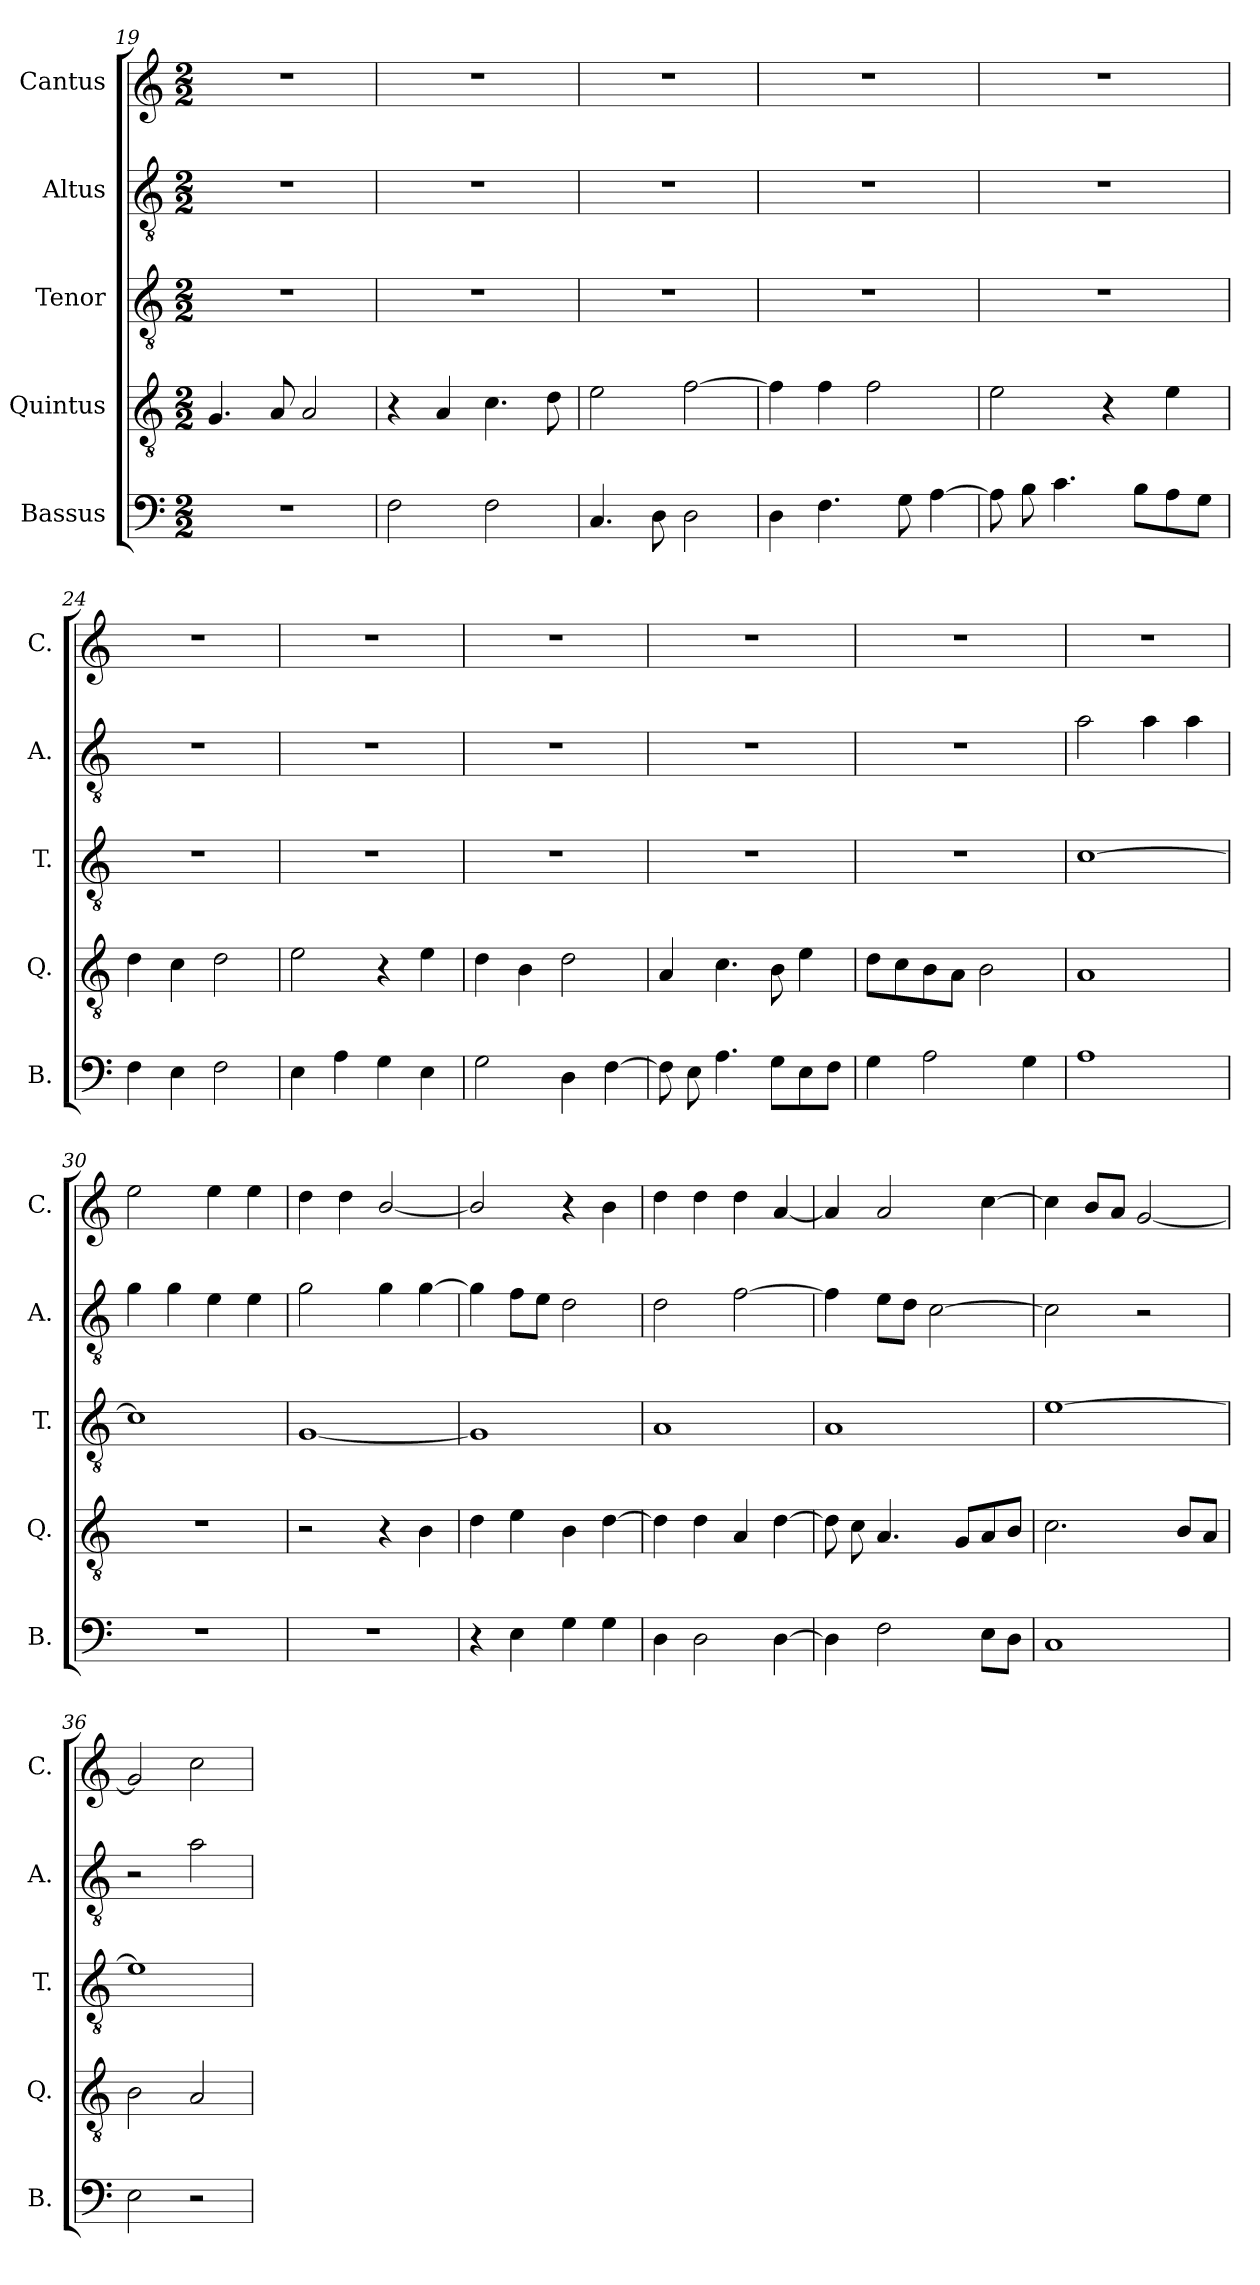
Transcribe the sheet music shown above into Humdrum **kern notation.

**kern	**kern	**kern	**kern	**kern
*part5	*part4	*part3	*part2	*part1
*staff5	*staff4	*staff3	*staff2	*staff1
*I"Bassus	*I"Quintus	*I"Tenor	*I"Altus	*I"Cantus
*I'B.	*I'Q.	*I'T.	*I'A.	*I'C.
*clefF4	*clefGv2	*clefGv2	*clefGv2	*clefG2
*k[]	*k[]	*k[]	*k[]	*k[]
*M2/2	*M2/2	*M2/2	*M2/2	*M2/2
=19	=19	=19	=19	=19
1r	4.G/	1r	1r	1r
.	8A/	.	.	.
.	2A/	.	.	.
=20	=20	=20	=20	=20
2F\	4r	1r	1r	1r
.	4A/	.	.	.
2F\	4.c\	.	.	.
.	8d\	.	.	.
=21	=21	=21	=21	=21
4.C/	2e\	1r	1r	1r
8D\	.	.	.	.
2D\	[2f\	.	.	.
=22	=22	=22	=22	=22
4D\	4f\]	1r	1r	1r
4.F\	4f\	.	.	.
.	2f\	.	.	.
8G\	.	.	.	.
[4A\	.	.	.	.
=23	=23	=23	=23	=23
8A\]	2e\	1r	1r	1r
8B\	.	.	.	.
4.c\	.	.	.	.
.	4r	.	.	.
8B\L	.	.	.	.
8A\	4e\	.	.	.
8G\J	.	.	.	.
=24	=24	=24	=24	=24
4F\	4d\	1r	1r	1r
4E\	4c\	.	.	.
2F\	2d\	.	.	.
=25	=25	=25	=25	=25
4E\	2e\	1r	1r	1r
4A\	.	.	.	.
4G\	4r	.	.	.
4E\	4e\	.	.	.
=26	=26	=26	=26	=26
2G\	4d\	1r	1r	1r
.	4B\	.	.	.
4D\	2d\	.	.	.
[4F\	.	.	.	.
=27	=27	=27	=27	=27
8F\]	4A/	1r	1r	1r
8E\	.	.	.	.
4.A\	4.c\	.	.	.
8G\L	8B\	.	.	.
8E\	4e\	.	.	.
8F\J	.	.	.	.
=28	=28	=28	=28	=28
4G\	8d\L	1r	1r	1r
.	8c\	.	.	.
2A\	8B\	.	.	.
.	8A\J	.	.	.
.	2B\	.	.	.
4G\	.	.	.	.
=29	=29	=29	=29	=29
1A	1A	[1c	2a\	1r
.	.	.	4a\	.
.	.	.	4a\	.
=30	=30	=30	=30	=30
1r	1r	1c]	4g\	2ee\
.	.	.	4g\	.
.	.	.	4e\	4ee\
.	.	.	4e\	4ee\
=31	=31	=31	=31	=31
1r	2r	[1G	2g\	4dd\
.	.	.	.	4dd\
.	4r	.	4g\	[2b/
.	4B\	.	[4g\	.
=32	=32	=32	=32	=32
4r	4d\	1G]	4g\]	2b/]
4E\	4e\	.	8f\L	.
.	.	.	8e\J	.
4G\	4B\	.	2d\	4r
4G\	[4d\	.	.	4b\
=33	=33	=33	=33	=33
4D\	4d\]	1A	2d\	4dd\
2D\	4d\	.	.	4dd\
.	4A/	.	[2f\	4dd\
[4D\	[4d\	.	.	[4a/
=34	=34	=34	=34	=34
4D\]	8d\]	1A	4f\]	4a/]
.	8c\	.	.	.
2F\	4.A/	.	8e\L	2a/
.	.	.	8d\J	.
.	.	.	[2c\	.
.	8G/L	.	.	.
8E\L	8A/	.	.	[4cc\
8D\J	8B/J	.	.	.
=35	=35	=35	=35	=35
1C	2.c\	[1e	2c\]	4cc\]
.	.	.	.	8b/L
.	.	.	.	8a/J
.	.	.	2r	[2g/
.	8B/L	.	.	.
.	8A/J	.	.	.
=36	=36	=36	=36	=36
2E\	2B\	1e]	2r	2g/]
2r	2A/	.	2a\	2cc\
=	=	=	=	=
*-	*-	*-	*-	*-
